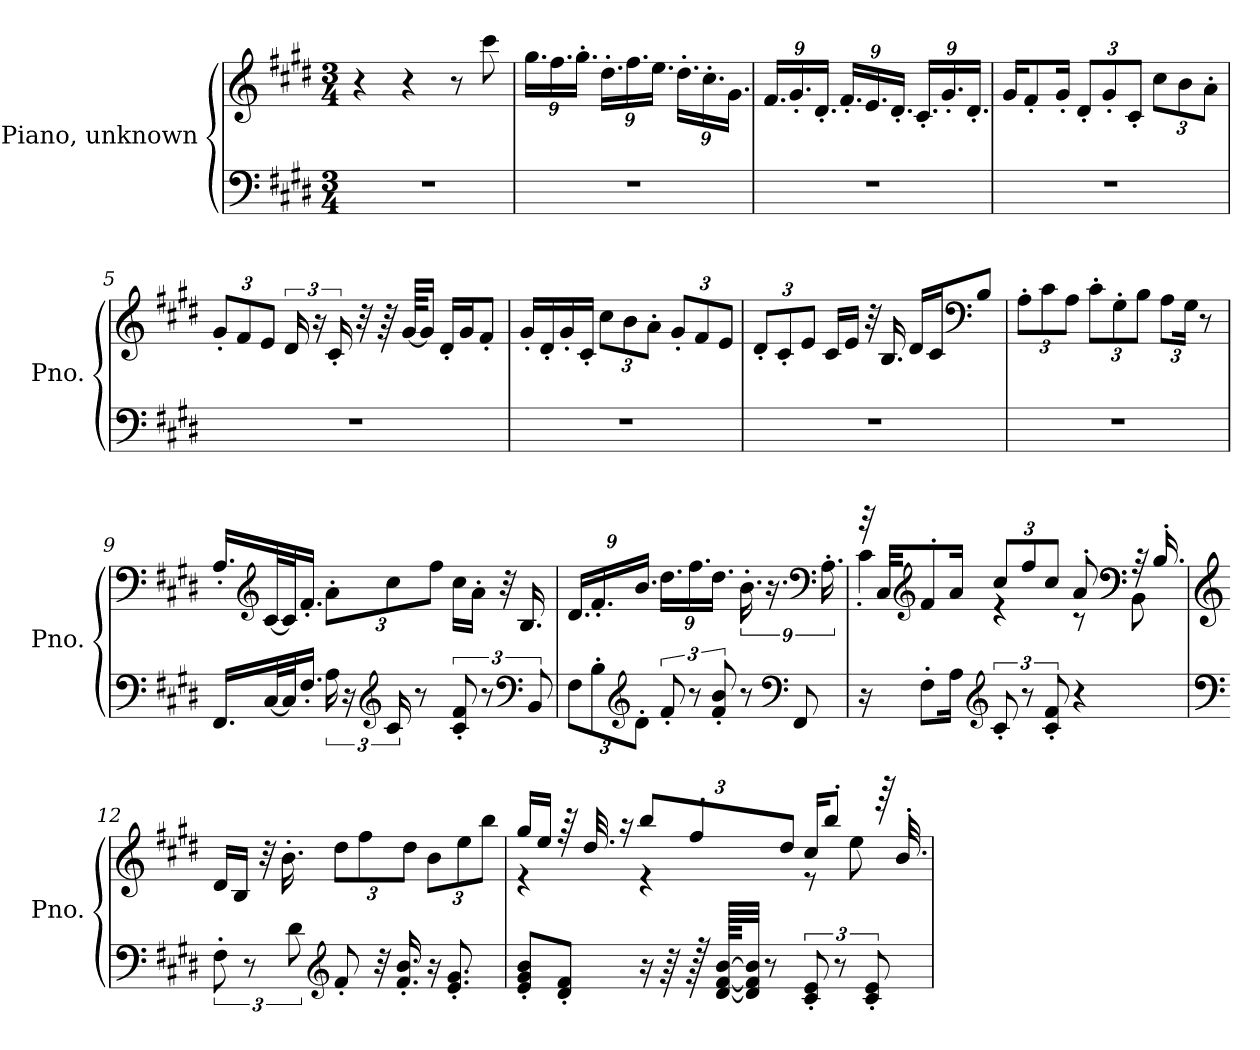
**kern	**kern
*part1	*part1
*staff2	*staff1
*I"Piano, unknown	*
*I'Pno.	*
*clefF4	*clefG2
*k[f#c#g#d#]	*k[f#c#g#d#]
*M3/4	*M3/4
*MM168	*MM168
=1	=1
2.r	4r
.	4r
.	8r
.	8ccc#\
=2	=2
*	*Xbrackettup
2.r	18.gg#\LL
.	18.ff#\
.	18.gg#'\JJ
.	18.dd#'\LL
.	18.ff#\
.	18.ee\JJ
.	18.dd#'\LL
.	18.cc#'\
.	18.g#\JJ
=3	=3
2.r	18.f#/LL
.	18.g#'/
.	18.d#'/JJ
.	18.f#'/LL
.	18.e/
.	18.d#'/JJ
.	18.c#'/LL
.	18.g#'/
.	18.d#'/JJ
=4	=4
2.r	16g#/KL
.	8f#'/
.	16g#'/Jk
.	12d#'/L
.	12g#'/
.	12c#'/J
.	12cc#\L
.	12b\
.	12a'\J
!!LO:LB:g=z
=5	=5
2.r	12g#'/L
.	12f#/
.	12e/J
*	*brackettup
.	24d#/
.	24r
.	24c#'/
.	32r
.	64r
.	[64g#/KKLL
.	16g#/JJ]
.	16d#'/LL
.	16g#/J
.	8f#'/J
=6	=6
2.r	16g#'/LL
.	16d#'/
.	16g#'/
.	16c#'/JJ
*	*Xbrackettup
.	12cc#\L
.	12b\
.	12a'\J
.	12g#'/L
.	12f#/
.	12e/J
=7	=7
2.r	12d#'/L
.	12c#'/
.	12e/J
.	16c#/LL
.	16e/JJ
.	32r
.	16.B/
.	16d#/LL
.	16c#/J
*	*clefF4
.	8B/J
!!LO:LB:g=z
=8	=8
2.r	12A'\L
.	12c#\
.	12A\J
.	12c#'\L
.	12G#'\
.	12B\J
.	12A\L
.	24G#\Jk
.	8r
=9	=9
16.FF#/LL	16.A'/LL
*	*clefG2
[32C#/L	[32c#/L
32C#/J]	32c#/J]
16.F#'/JJ	16.f#'/JJ
24A\	12a'\L
24r	.
*clefG2	*
24c#/	12cc#\
8r	.
.	12ff#\J
12c#/' 12f#/'	16cc#\LL
.	16a'\JJ
12r	.
.	32r
.	16.B/
*clefF4	*
12BB/	.
!!LO:LB:g=z
=10	=10
*Xbrackettup	*brackettup
12F#\L	18.d#/LL
12B'\	18.f#'/
*clefG2	*
12d#'\J	18.b/JJ
*brackettup	*
12f#'/	18.dd#\LL
12r	18.ff#\
12f#/' 12b/'	18.dd#\JJ
8r	18.b'\
.	18.r
*clefF4	*
8FF#/	.
*	*clefF4
.	18.A'\
=11	=11
*	*^
16r	32r	4c#'\
.	32C#/KKL	.
*	*clefG2	*
8F#'\L	8f#'/	.
16A\Jk	16a/Jk	.
*clefG2	*	*
*	*Xbrackettup	*
12c#'/	12cc#/L	4r
12r	12ff#/	.
12c#/' 12f#/'	12cc#/J	.
4r	8a'/	8r
*	*clefF4	*
.	32r	8BB\
.	16.B'/	.
*	*v	*v
!!LO:LB:g=z
=12	=12
*clefF4	*clefG2
12F#'\	16d#/LL
.	16B/JJ
12r	.
.	32r
.	16.b'\
12d#\	.
*clefG2	*
8f#'/	12dd#\L
.	12ff#\
32r	.
16.f#/' 16.b/'	.
.	12dd#\J
16r	12b\L
8.e/' 8.g#/'	.
.	12ee\
.	12bb\J
=13	=13
*	*^
8e/' 8g#/' 8b/'L	16gg#/LL	4r
.	16ee/JJ	.
8d#/' 8f#/'J	64r	.
.	32.dd#/	.
.	16r	.
16r	12bb/L	4r
64r	.	.
128r	.	.
.	12ff#'/	.
[128d#/ [128f#/ [128b/KKLLL	.	.
32d#/] 32f#/] 32b/]JJJ	.	.
8r	.	.
.	12dd#/J	.
12c#/' 12e/'	16cc#/KL	8r
.	8bb'/J	.
12r	.	.
.	.	8ee\
12c#/' 12e/'	.	.
.	64r	.
.	32.b'/	.
*	*v	*v
=	=
*-	*-
